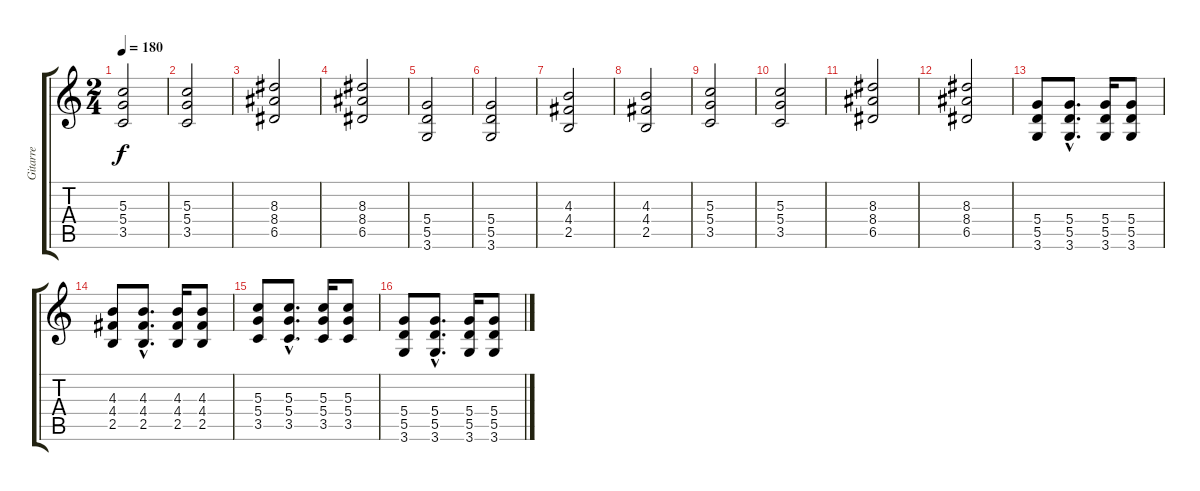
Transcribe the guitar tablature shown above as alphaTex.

\track ("Gitarre" "Gitarre") {instrument distortionguitar}
\staff {score tabs}
\tuning (E4 B3 G3 D3 A2 E2) {hide}
\ts (2 4)
\tempo 180
\clef g2
\ks c
(5.3 5.4 3.5).2{dy f} |
(5.3 5.4 3.5).2 |
(8.3 8.4 6.5).2 |
(8.3 8.4 6.5).2 |
(5.4 5.5 3.6).2 |
(5.4 5.5 3.6).2 |
(4.3 4.4 2.5).2 |
(4.3 4.4 2.5).2 |
(5.3 5.4 3.5).2 |
(5.3 5.4 3.5).2 |
(8.3 8.4 6.5).2 |
(8.3 8.4 6.5).2 |
(5.4 5.5 3.6).8 (5.4{hac} 5.5{hac} 3.6{hac}).8{d} (5.4 5.5 3.6).16 (5.4 5.5 3.6).8 |
(4.3 4.4 2.5).8 (4.3{hac} 4.4{hac} 2.5{hac}).8{d} (4.3 4.4 2.5).16 (4.3 4.4 2.5).8 |
(5.3 5.4 3.5).8 (5.3{hac} 5.4{hac} 3.5{hac}).8{d} (5.3 5.4 3.5).16 (5.3 5.4 3.5).8 |
(5.4 5.5 3.6).8 (5.4{hac} 5.5{hac} 3.6{hac}).8{d} (5.4 5.5 3.6).16 (5.4 5.5 3.6).8
